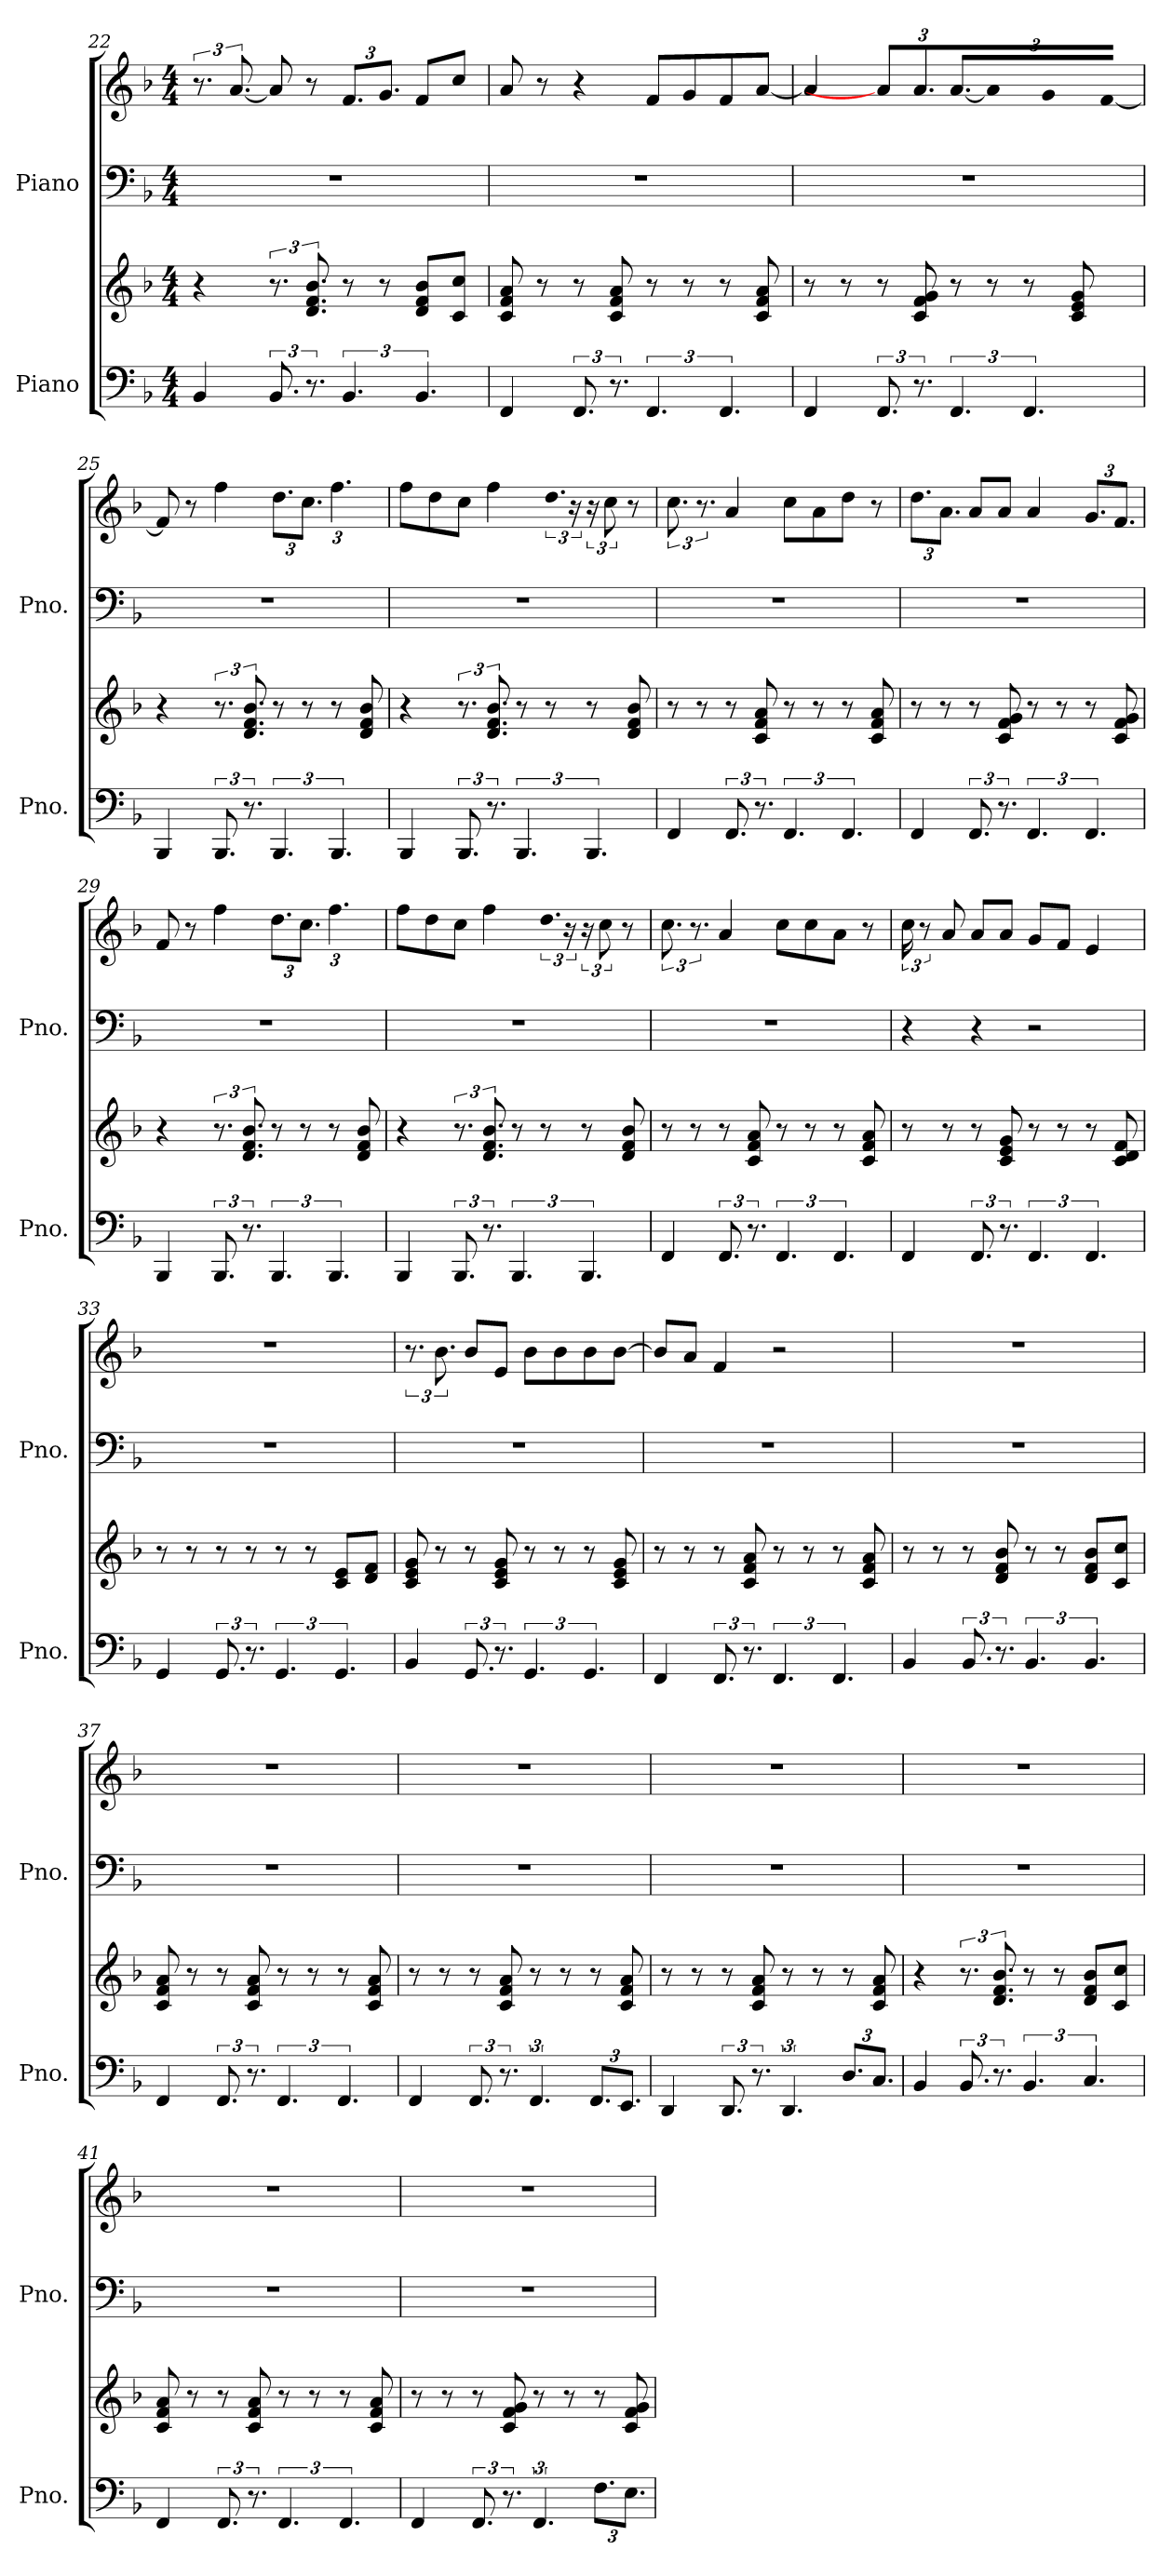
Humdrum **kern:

**kern	**kern	**kern	**kern
*part2	*part2	*part1	*part1
*staff4	*staff3	*staff2	*staff1
*I"Piano	*	*I"Piano	*
*I'Pno.	*	*I'Pno.	*
*clefF4	*clefG2	*clefF4	*clefG2
*k[b-]	*k[b-]	*k[b-]	*k[b-]
*M4/4	*M4/4	*M4/4	*M4/4
=22	=22	=22	=22
4BB-/	4r	1r	12.r
.	.	.	[12.a/
12.BB-/	12.r	.	8a/]
12.r	12.d/ 12.f/ 12.b-/	.	8r
*	*	*	*Xbrackettup
6.BB-/	8r	.	12.f/L
.	8r	.	12.g/J
6.BB-/	8d/ 8f/ 8b-/L	.	8f/L
.	8c/ 8cc/J	.	8cc/J
=23	=23	=23	=23
4FF/	8c/ 8f/ 8a/	1r	8a/
.	8r	.	8r
12.FF/	8r	.	4r
12.r	8c/ 8f/ 8a/	.	.
6.FF/	8r	.	8f/L
.	8r	.	8g/
6.FF/	8r	.	8f/
.	8c/ 8f/ 8a/	.	[8a/J
=24	=24	=24	=24
4FF/	8r	1r	4a/]
.	8r	.	.
12.FF/	8r	.	8a/L]
12.r	8c/ 8f/ 8g/	.	12.a/J
6.FF/	8r	.	[12.a/L
.	8r	.	8a/]
6.FF/	8r	.	8g/
.	8c/ 8e/ 8g/	.	[8f/J
!!LO:PB:g=z
=25	=25	=25	=25
4BBB-/	4r	1r	8f/]
.	.	.	8r
12.BBB-/	12.r	.	4ff\
12.r	12.d/ 12.f/ 12.b-/	.	.
6.BBB-/	8r	.	12.dd\L
.	8r	.	12.cc\J
6.BBB-/	8r	.	6.ff\
.	8d/ 8f/ 8b-/	.	.
=26	=26	=26	=26
4BBB-/	4r	1r	8ff\L
.	.	.	8dd\
12.BBB-/	12.r	.	8cc\J
12.r	12.d/ 12.f/ 12.b-/	.	4ff\
6.BBB-/	8r	.	.
*	*	*	*brackettup
!	!	!	!LO:N:vis=16.
.	8r	.	12dd\
.	.	.	24r
6.BBB-/	8r	.	24r
.	.	.	12cc\
.	8d/ 8f/ 8b-/	.	8r
=27	=27	=27	=27
4FF/	8r	1r	12.cc\
.	8r	.	12.r
12.FF/	8r	.	4a/
12.r	8c/ 8f/ 8a/	.	.
6.FF/	8r	.	8cc\L
.	8r	.	8a\
6.FF/	8r	.	8dd\J
.	8c/ 8f/ 8a/	.	8r
=28	=28	=28	=28
*	*	*	*Xbrackettup
4FF/	8r	1r	12.dd\L
.	8r	.	12.a\J
12.FF/	8r	.	8a/L
12.r	8c/ 8f/ 8g/	.	8a/J
6.FF/	8r	.	4a/
.	8r	.	.
6.FF/	8r	.	12.g/L
.	8c/ 8f/ 8g/	.	12.f/J
!!LO:LB:g=z
=29	=29	=29	=29
4BBB-/	4r	1r	8f/
.	.	.	8r
12.BBB-/	12.r	.	4ff\
12.r	12.d/ 12.f/ 12.b-/	.	.
6.BBB-/	8r	.	12.dd\L
.	8r	.	12.cc\J
6.BBB-/	8r	.	6.ff\
.	8d/ 8f/ 8b-/	.	.
=30	=30	=30	=30
4BBB-/	4r	1r	8ff\L
.	.	.	8dd\
12.BBB-/	12.r	.	8cc\J
12.r	12.d/ 12.f/ 12.b-/	.	4ff\
6.BBB-/	8r	.	.
*	*	*	*brackettup
!	!	!	!LO:N:vis=16.
.	8r	.	12dd\
.	.	.	24r
6.BBB-/	8r	.	24r
.	.	.	12cc\
.	8d/ 8f/ 8b-/	.	8r
=31	=31	=31	=31
4FF/	8r	1r	12.cc\
.	8r	.	12.r
12.FF/	8r	.	4a/
12.r	8c/ 8f/ 8a/	.	.
6.FF/	8r	.	8cc\L
.	8r	.	8cc\
6.FF/	8r	.	8a\J
.	8c/ 8f/ 8a/	.	8r
=32	=32	=32	=32
4FF/	8r	4r	24cc\
.	.	.	12r
.	8r	.	8a/
12.FF/	8r	4r	8a/L
12.r	8c/ 8e/ 8g/	.	8a/J
6.FF/	8r	2r	8g/L
.	8r	.	8f/J
6.FF/	8r	.	4e/
.	8c/ 8d/ 8f/	.	.
!!LO:LB:g=z
=33	=33	=33	=33
4GG/	8r	1r	1r
.	8r	.	.
12.GG/	8r	.	.
12.r	8r	.	.
6.GG/	8r	.	.
.	8r	.	.
6.GG/	8c/ 8e/L	.	.
.	8d/ 8f/J	.	.
=34	=34	=34	=34
4BB-/	8c/ 8e/ 8g/	1r	12.r
.	8r	.	12.b-\
12.GG/	8r	.	8b-/L
12.r	8c/ 8e/ 8g/	.	8e/J
6.GG/	8r	.	8b-\L
.	8r	.	8b-\
6.GG/	8r	.	8b-\
.	8c/ 8e/ 8g/	.	[8b-\J
=35	=35	=35	=35
4FF/	8r	1r	8b-/L]
.	8r	.	8a/J
12.FF/	8r	.	4f/
12.r	8c/ 8f/ 8a/	.	.
6.FF/	8r	.	2r
.	8r	.	.
6.FF/	8r	.	.
.	8c/ 8f/ 8a/	.	.
=36	=36	=36	=36
4BB-/	8r	1r	1r
.	8r	.	.
12.BB-/	8r	.	.
12.r	8d/ 8f/ 8b-/	.	.
6.BB-/	8r	.	.
.	8r	.	.
6.BB-/	8d/ 8f/ 8b-/L	.	.
.	8c/ 8cc/J	.	.
!!LO:PB:g=z
=37	=37	=37	=37
4FF/	8c/ 8f/ 8a/	1r	1r
.	8r	.	.
12.FF/	8r	.	.
12.r	8c/ 8f/ 8a/	.	.
6.FF/	8r	.	.
.	8r	.	.
6.FF/	8r	.	.
.	8c/ 8f/ 8a/	.	.
=38	=38	=38	=38
4FF/	8r	1r	1r
.	8r	.	.
12.FF/	8r	.	.
12.r	8c/ 8f/ 8a/	.	.
6.FF/	8r	.	.
.	8r	.	.
*Xbrackettup	*	*	*
12.FF/L	8r	.	.
12.EE/J	8c/ 8f/ 8a/	.	.
=39	=39	=39	=39
4DD/	8r	1r	1r
.	8r	.	.
*brackettup	*	*	*
12.DD/	8r	.	.
12.r	8c/ 8f/ 8a/	.	.
6.DD/	8r	.	.
.	8r	.	.
*Xbrackettup	*	*	*
12.D/L	8r	.	.
12.C/J	8c/ 8f/ 8a/	.	.
=40	=40	=40	=40
4BB-/	4r	1r	1r
*brackettup	*	*	*
12.BB-/	12.r	.	.
12.r	12.d/ 12.f/ 12.b-/	.	.
6.BB-/	8r	.	.
.	8r	.	.
6.C/	8d/ 8f/ 8b-/L	.	.
.	8c/ 8cc/J	.	.
!!LO:LB:g=z
=41	=41	=41	=41
4FF/	8c/ 8f/ 8a/	1r	1r
.	8r	.	.
12.FF/	8r	.	.
12.r	8c/ 8f/ 8a/	.	.
6.FF/	8r	.	.
.	8r	.	.
6.FF/	8r	.	.
.	8c/ 8f/ 8a/	.	.
=42	=42	=42	=42
4FF/	8r	1r	1r
.	8r	.	.
12.FF/	8r	.	.
12.r	8c/ 8f/ 8g/	.	.
6.FF/	8r	.	.
.	8r	.	.
*Xbrackettup	*	*	*
12.F\L	8r	.	.
12.E\J	8c/ 8f/ 8g/	.	.
=	=	=	=
*-	*-	*-	*-
